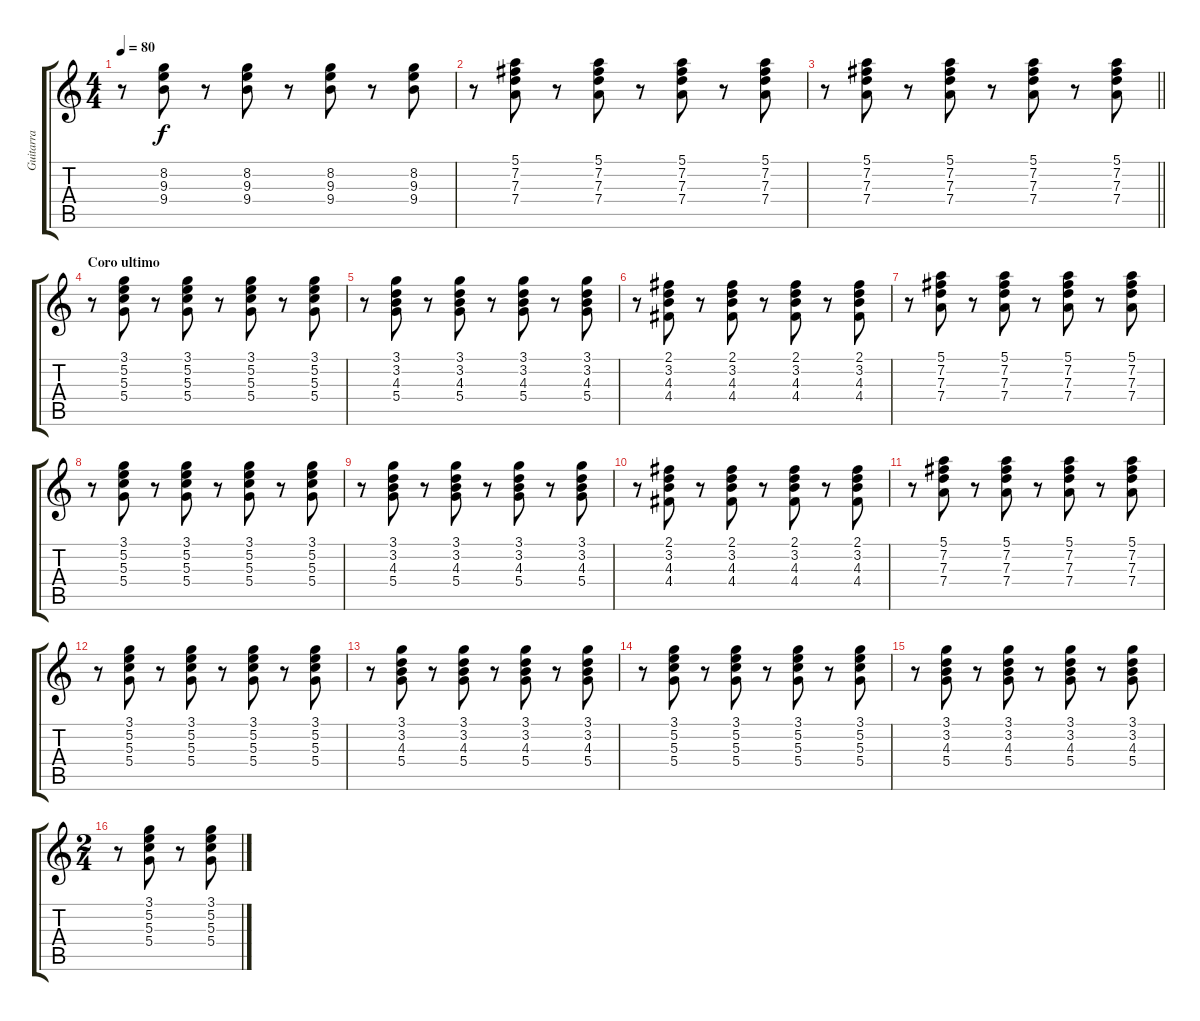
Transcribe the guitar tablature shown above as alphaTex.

\track ("Guitarra" "Guitarra") {instrument acousticguitarsteel}
\staff {score tabs}
\tuning (E4 B3 G3 D3 A2 E2) {hide}
\ts (4 4)
\tempo 80
\clef g2
\ks c
r.8{dy f} (8.2 9.3 9.4).8 r.8 (8.2 9.3 9.4).8 r.8 (8.2 9.3 9.4).8 r.8 (8.2 9.3 9.4).8 |
r.8 (5.1 7.2 7.3 7.4).8 r.8 (5.1 7.2 7.3 7.4).8 r.8 (5.1 7.2 7.3 7.4).8 r.8 (5.1 7.2 7.3 7.4).8 |
\barLineRight lightlight
r.8 (5.1 7.2 7.3 7.4).8 r.8 (5.1 7.2 7.3 7.4).8 r.8 (5.1 7.2 7.3 7.4).8 r.8 (5.1 7.2 7.3 7.4).8 |
\section ("" "Coro ultimo")
r.8{volume 11} (3.1 5.2 5.3 5.4).8 r.8 (3.1 5.2 5.3 5.4).8 r.8 (3.1 5.2 5.3 5.4).8 r.8 (3.1 5.2 5.3 5.4).8 |
r.8 (3.1 3.2 4.3 5.4).8 r.8 (3.1 3.2 4.3 5.4).8 r.8 (3.1 3.2 4.3 5.4).8 r.8 (3.1 3.2 4.3 5.4).8 |
r.8 (2.1 3.2 4.3 4.4).8 r.8 (2.1 3.2 4.3 4.4).8 r.8 (2.1 3.2 4.3 4.4).8 r.8 (2.1 3.2 4.3 4.4).8 |
r.8 (5.1 7.2 7.3 7.4).8 r.8 (5.1 7.2 7.3 7.4).8 r.8 (5.1 7.2 7.3 7.4).8 r.8 (5.1 7.2 7.3 7.4).8 |
r.8 (3.1 5.2 5.3 5.4).8 r.8 (3.1 5.2 5.3 5.4).8 r.8 (3.1 5.2 5.3 5.4).8 r.8 (3.1 5.2 5.3 5.4).8 |
r.8 (3.1 3.2 4.3 5.4).8 r.8 (3.1 3.2 4.3 5.4).8 r.8 (3.1 3.2 4.3 5.4).8 r.8 (3.1 3.2 4.3 5.4).8 |
r.8 (2.1 3.2 4.3 4.4).8 r.8 (2.1 3.2 4.3 4.4).8 r.8 (2.1 3.2 4.3 4.4).8 r.8 (2.1 3.2 4.3 4.4).8 |
r.8 (5.1 7.2 7.3 7.4).8 r.8 (5.1 7.2 7.3 7.4).8 r.8 (5.1 7.2 7.3 7.4).8 r.8 (5.1 7.2 7.3 7.4).8 |
r.8 (3.1 5.2 5.3 5.4).8 r.8 (3.1 5.2 5.3 5.4).8 r.8 (3.1 5.2 5.3 5.4).8 r.8 (3.1 5.2 5.3 5.4).8 |
r.8 (3.1 3.2 4.3 5.4).8 r.8 (3.1 3.2 4.3 5.4).8 r.8 (3.1 3.2 4.3 5.4).8 r.8 (3.1 3.2 4.3 5.4).8 |
r.8 (3.1 5.2 5.3 5.4).8 r.8 (3.1 5.2 5.3 5.4).8 r.8 (3.1 5.2 5.3 5.4).8 r.8 (3.1 5.2 5.3 5.4).8 |
r.8 (3.1 3.2 4.3 5.4).8 r.8 (3.1 3.2 4.3 5.4).8 r.8 (3.1 3.2 4.3 5.4).8 r.8 (3.1 3.2 4.3 5.4).8 |
\ts (2 4)
r.8 (3.1 5.2 5.3 5.4).8 r.8 (3.1 5.2 5.3 5.4).8
